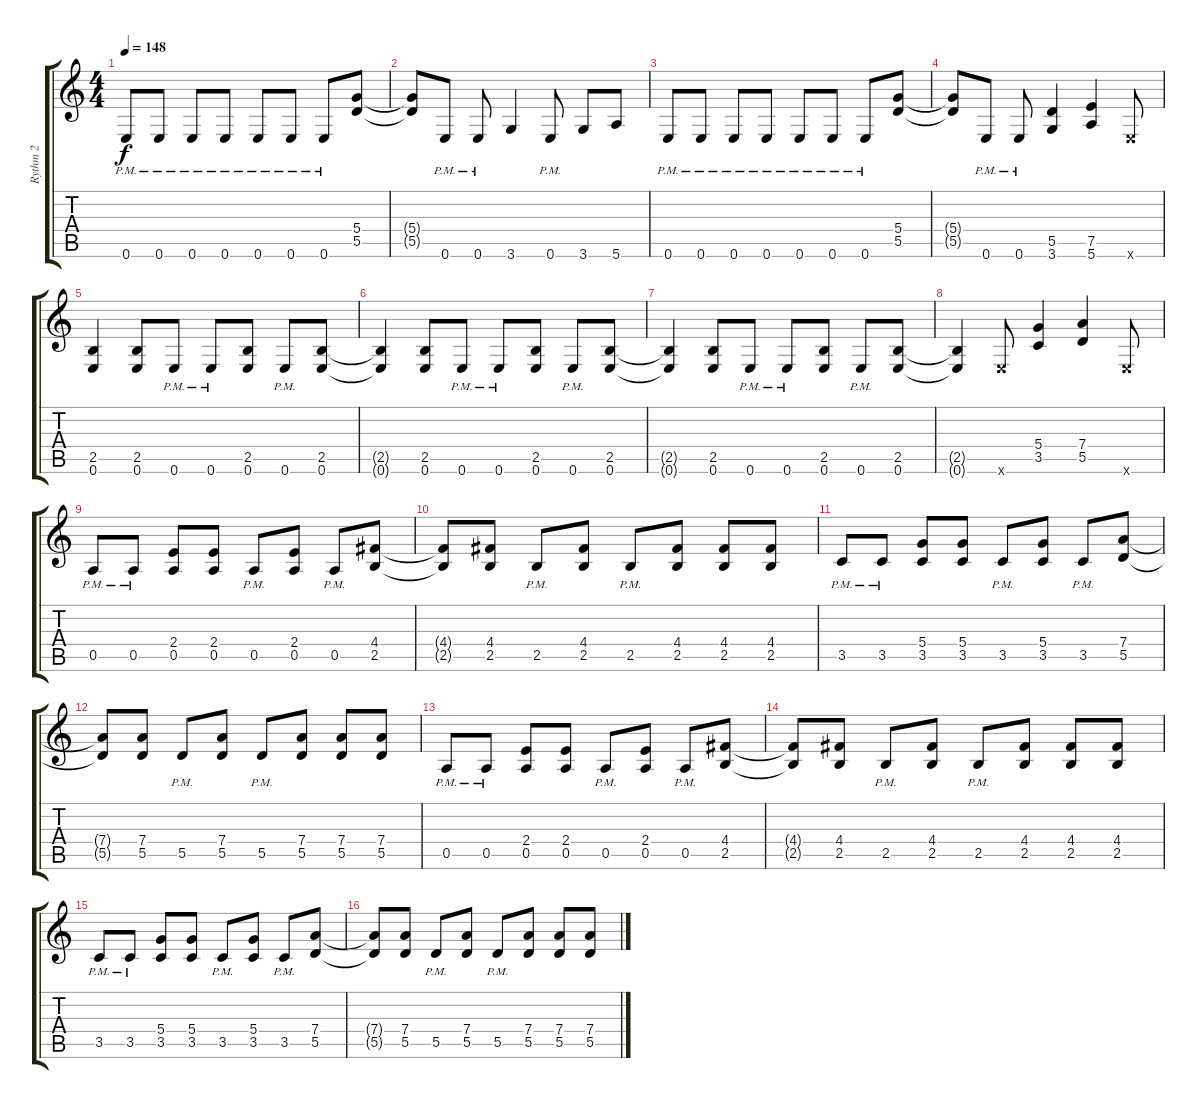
\track ("Rythm 2" "Rythm 2") {instrument overdrivenguitar}
\staff {score tabs}
\tuning (E4 B3 G3 D3 A2 E2) {hide}
\ts (4 4)
\tempo 148
\clef g2
\ks c
0.6{pm}.8{dy f} 0.6{pm}.8 0.6{pm}.8 0.6{pm}.8 0.6{pm}.8 0.6{pm}.8 0.6{pm}.8 (5.4 5.5).8 |
(5.4{t} 5.5{t}).8 0.6{pm}.8 0.6{pm}.8 3.6.4 0.6{pm}.8 3.6.8 5.6.8 |
0.6{pm}.8 0.6{pm}.8 0.6{pm}.8 0.6{pm}.8 0.6{pm}.8 0.6{pm}.8 0.6{pm}.8 (5.4 5.5).8 |
(5.4{t} 5.5{t}).8 0.6{pm}.8 0.6{pm}.8 (5.5 3.6).4 (7.5 5.6).4 0.6{x}.8 |
(2.5 0.6).4 (2.5 0.6).8 0.6{pm}.8 0.6{pm}.8 (2.5 0.6).8 0.6{pm}.8 (2.5 0.6).8 |
(2.5{t} 0.6{t}).4 (2.5 0.6).8 0.6{pm}.8 0.6{pm}.8 (2.5 0.6).8 0.6{pm}.8 (2.5 0.6).8 |
(2.5{t} 0.6{t}).4 (2.5 0.6).8 0.6{pm}.8 0.6{pm}.8 (2.5 0.6).8 0.6{pm}.8 (2.5 0.6).8 |
(2.5{t} 0.6{t}).4 0.6{x}.8 (5.4 3.5).4 (7.4 5.5).4 0.6{x}.8 |
0.5{pm}.8 0.5{pm}.8 (2.4 0.5).8 (2.4 0.5).8 0.5{pm}.8 (2.4 0.5).8 0.5{pm}.8 (4.4 2.5).8 |
(4.4{t} 2.5{t}).8 (4.4 2.5).8 2.5{pm}.8 (4.4 2.5).8 2.5{pm}.8 (4.4 2.5).8 (4.4 2.5).8 (4.4 2.5).8 |
3.5{pm}.8 3.5{pm}.8 (5.4 3.5).8 (5.4 3.5).8 3.5{pm}.8 (5.4 3.5).8 3.5{pm}.8 (7.4 5.5).8 |
(7.4{t} 5.5{t}).8 (7.4 5.5).8 5.5{pm}.8 (7.4 5.5).8 5.5{pm}.8 (7.4 5.5).8 (7.4 5.5).8 (7.4 5.5).8 |
0.5{pm}.8 0.5{pm}.8 (2.4 0.5).8 (2.4 0.5).8 0.5{pm}.8 (2.4 0.5).8 0.5{pm}.8 (4.4 2.5).8 |
(4.4{t} 2.5{t}).8 (4.4 2.5).8 2.5{pm}.8 (4.4 2.5).8 2.5{pm}.8 (4.4 2.5).8 (4.4 2.5).8 (4.4 2.5).8 |
3.5{pm}.8 3.5{pm}.8 (5.4 3.5).8 (5.4 3.5).8 3.5{pm}.8 (5.4 3.5).8 3.5{pm}.8 (7.4 5.5).8 |
(7.4{t} 5.5{t}).8 (7.4 5.5).8 5.5{pm}.8 (7.4 5.5).8 5.5{pm}.8 (7.4 5.5).8 (7.4 5.5).8 (7.4 5.5).8
